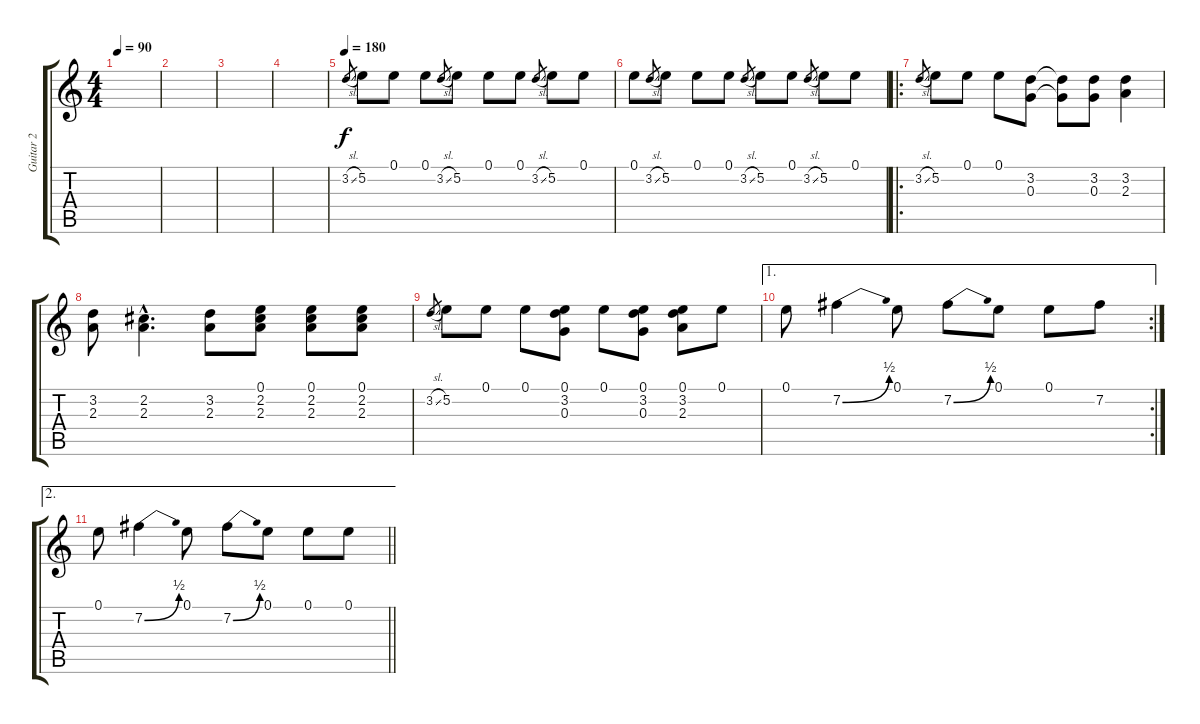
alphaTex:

\track ("Guitar 2" "Guitar 2") {instrument overdrivenguitar}
\staff {score tabs}
\tuning (E4 B3 G3 D3 A2 E2) {hide}
\ts (4 4)
\tempo 90
\clef g2
\ks c
|
|
|
|
\tempo 180
3.2{sl}.8{gr} 5.2.8 0.1.8 0.1.8 3.2{sl}.8{gr} 5.2.8 0.1.8 0.1.8 3.2{sl}.8{gr} 5.2.8 0.1.8 |
0.1.8 3.2{sl}.8{gr} 5.2.8 0.1.8 0.1.8 3.2{sl}.8{gr} 5.2.8 0.1.8 3.2{sl}.8{gr} 5.2.8 0.1.8 |
\ro
3.2{sl}.8{gr} 5.2.8 0.1.8 0.1.8 (3.2 0.3).8 (3.2{t} 0.3{t}).8 (3.2 0.3).8 (3.2 2.3).4 |
(3.2 2.3).8 (2.2{hac} 2.3{hac}).4{d} (3.2 2.3).8 (0.1 2.2 2.3).8 (0.1 2.2 2.3).8 (0.1 2.2 2.3).8 |
3.2{sl}.8{gr} 5.2.8 0.1.8 0.1.8 (0.1 3.2 0.3).8 0.1.8 (0.1 3.2 0.3).8 (0.1 3.2 2.3).8 0.1.8 |
\ae 1
\rc 2
0.1.8 7.2{be (bend 0 0 60 2)}.4 0.1.8 7.2{be (bend 0 0 60 2)}.8 0.1.8 0.1.8 7.2.8 |
\ae 2
\barLineRight lightlight
0.1.8 7.2{be (bend 0 0 60 2)}.4 0.1.8 7.2{be (bend 0 0 60 2)}.8 0.1.8 0.1.8 0.1.8
